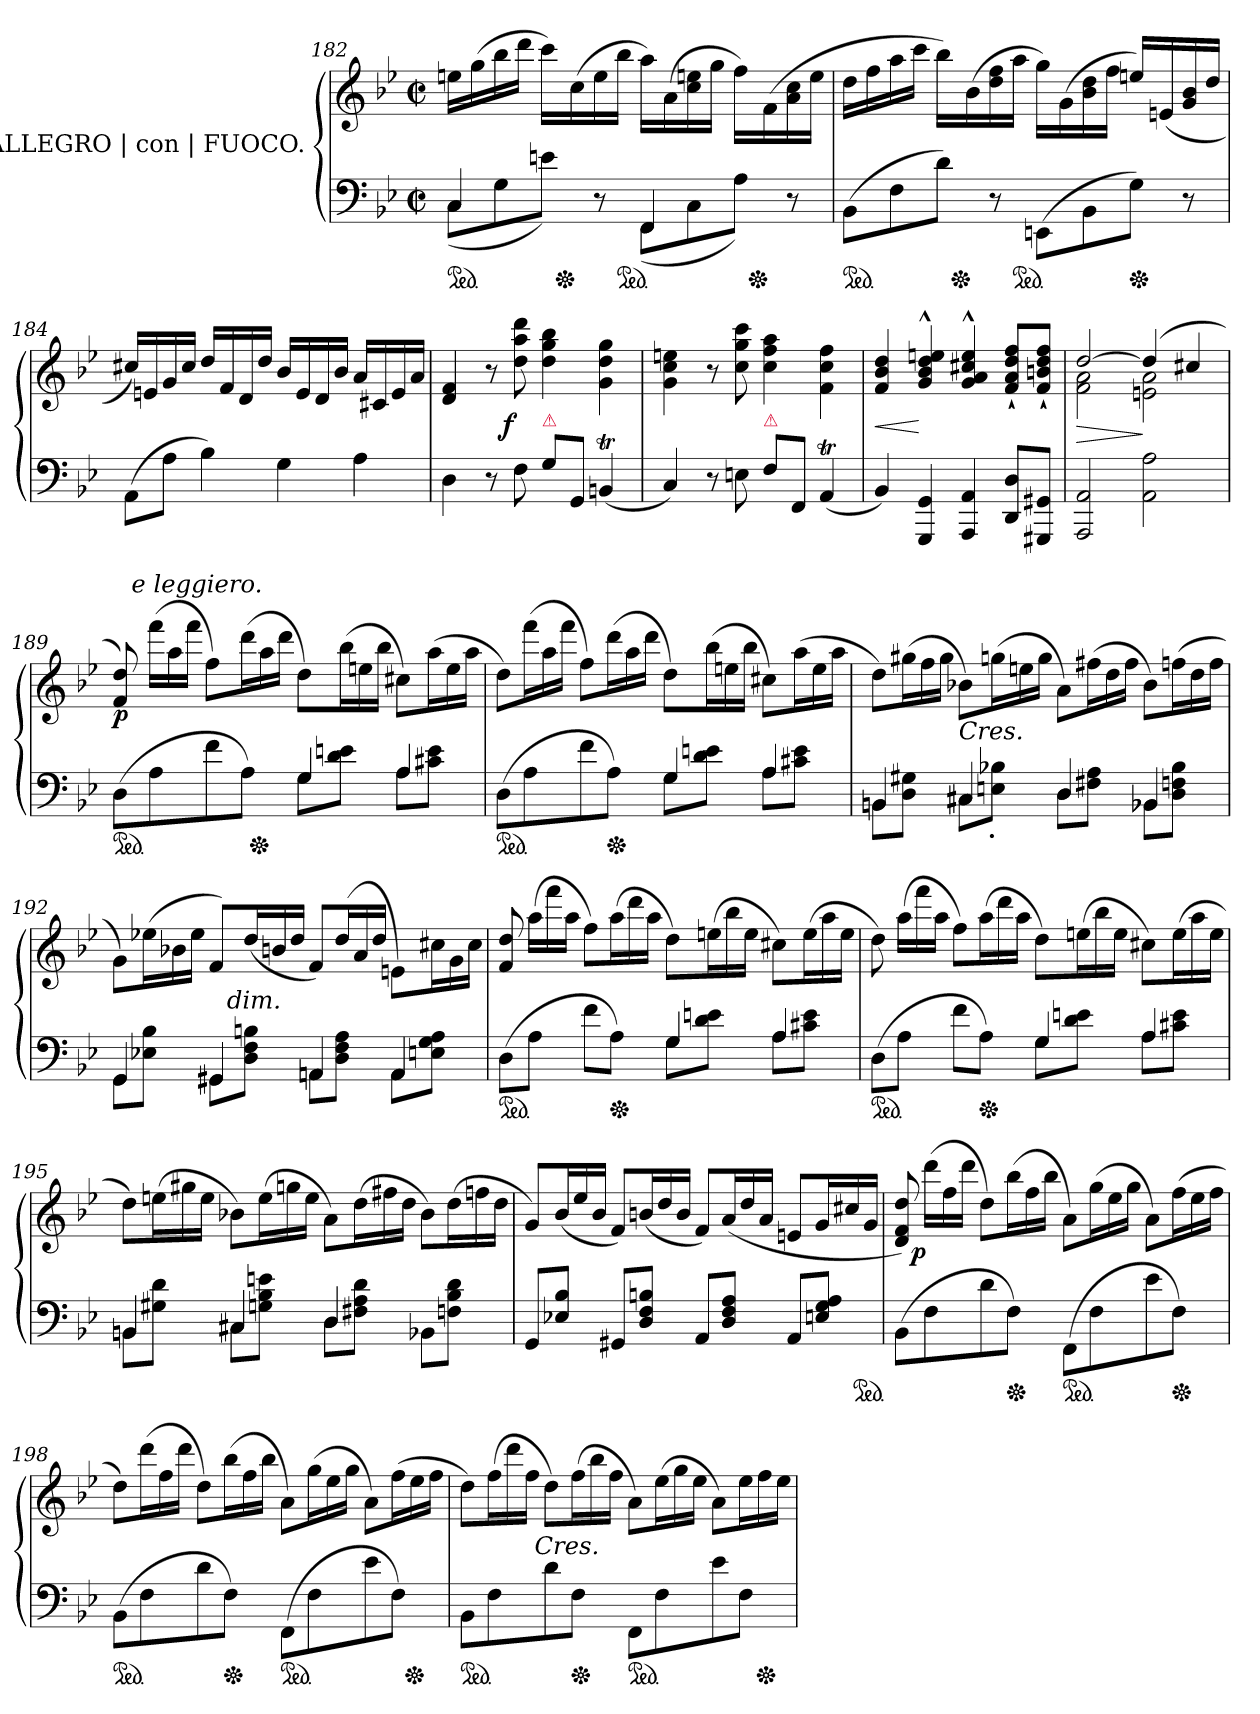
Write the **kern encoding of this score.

**kern	**kern	**dynam
*part1	*part1	*part1
*staff2	*staff1	*staff1/2
*I"ALLEGRO | con | FUOCO.	*	*
*clefF4	*clefG2	*
*k[b-e-]	*k[b-e-]	*
*g:	*g:	*
*M2/2	*M2/2	*
*met(c|)	*met(c|)	*
=182	=182	=182
*^	*	*
*ped	*	*	*
*	*	*^	*
4C	(>8CL	16eenLL	4ryy	.
.	.	(>16gg	.	.
.	8G	16bb-	.	.
.	.	16dddJJ	.	.
4reeeyy	8enJ)	16cccLL)	32ryy	.
*Xped	*	*	*	*
.	.	.	2ryy	.
.	.	(>16cc	.	.
.	8r	16ee	.	.
*ped	*	*	*	*
.	.	16bb-JJ	.	.
4FF	(>8FFL	16aaLL)	.	.
.	.	(>16a	.	.
.	8C	16cc 16een	.	.
.	.	16ggJJ	.	.
4rAyy	8AJ)	16ffLL)	.	.
*Xped	*	*	*	*
.	.	.	8..ryy	.
.	.	(>16f	.	.
.	8r	16a 16cc	.	.
.	.	16eeJJ	.	.
*v	*v	*	*	*
=183	=183	=183	=183
*ped	*	*	*
(>8BB-L	16ddLL	4ryy	.
.	16ff	.	.
8F	16aa	.	.
.	16cccJJ	.	.
8dJ)	16bb-LL)	32ryy	.
*Xped	*	*	*
.	.	2ryy	.
.	(>16b-	.	.
8r	16dd 16ff	.	.
*ped	*	*	*
.	16aaJJ	.	.
(>8EEn\L	16ggLL)	.	.
.	(>16g	.	.
8BB-	16b- 16dd	.	.
.	16ffJJ	.	.
*Xped	*	*	*
8GJ)	16eenLL)	.	.
.	.	8..ryy	.
.	(>16en	.	.
8r	16g 16b-	.	.
.	16ddJJ	.	.
*	*v	*v	*
=184	=184	=184
(>8AAL	16cc#X/LL)	.
.	16en	.
8AJ	16g	.
.	16cc#JJ	.
4B-)	16ddLL	.
.	16f	.
.	16d	.
.	16ddJJ	.
4G	16b-/LL	.
.	16e	.
.	16d	.
.	16b-JJ	.
4A	16a/LL	.
.	16c#X	.
.	16e	.
.	16aJJ	.
=185	=185	=185
4D	4d 4f	.
8r	8r	.
!	!	!LO:DY:rj
8F	8dd 8aa 8ddd	f
!LO:TX:a:color=crimson:t=⚠	!	!
8G\L	4dd 4gg 4bb-	.
8GG/J	.	.
(<4BBnt	4g 4dd 4gg	.
=186	=186	=186
4C)	4g 4cc 4een	.
8r	8r	.
8En	8cc 8gg 8ccc	.
!LO:TX:a:color=crimson:t=⚠	!	!
8F\L	4cc 4ff 4aa	.
8FF/J	.	.
(<4AAt	4f 4cc 4ff	.
=187	=187	=187
4BB-)	4f/ 4b-/ 4dd/	<
4GGG 4GG	4g^^</ 4b-^^</ 4dd^^</ 4een^^</	[
4AAA 4AA	4g^^</ 4a^^</ 4cc#X^^</ 4ee^^</	.
8DD 8DL	8f`</ 8a`</ 8dd`</ 8ff`</L	.
8GGG#X 8GG#XJ	8f`< 8bn`< 8dd`< 8ff`<J	.
=188	=188	=188
*	*^	*
2AAA 2AA	[2dd	2f 2a	>
2AA 2A	(>4dd]	2en 2a	]
.	4cc#X	.	.
=189	=189	=189	=189
*^	*	*	*
*ped	*	*	*	*
*	*	*	*^	*
(>8D\L	2rcyy	8f 8dd)	16ryy	3ryy	p
!	!	!	!LO:TX:a:i:t=e leggiero.	!	!
.	.	.	2...ryy	.	.
*	*	*Xtuplet	*	*	*
8A	.	(>24fffLL	.	.	.
.	.	24aa	.	.	.
.	.	24fffJJ	.	.	.
8f	.	8ffL)	.	.	.
.	.	.	.	24.ryy	.
8AJ)	.	(>24dddL	.	.	.
*Xped	*	*	*	*	*
.	.	.	.	3ryy	.
.	.	24aa	.	.	.
.	.	24dddJJ	.	.	.
4G/	8GL	8ddL)	.	.	.
.	8d\ 8en\J	(>24bb-L	.	.	.
.	.	24een	.	.	.
.	.	24bb-JJ	.	.	.
.	.	.	.	6ryy	.
4A/	8AL	8cc#XL)	.	.	.
.	8c#X\ 8e\J	(>24aaL	.	.	.
.	.	.	.	12ryy	.
.	.	24ee	.	.	.
.	.	24aaJJ	.	.	.
.	.	.	.	48ryy	.
*	*	*v	*v	*v	*
=190	=190	=190	=190
*ped	*	*	*
2rgyy	(>8DL	8ddL)	.
.	8A	(>24fffL	.
.	.	24aa	.
.	.	24fffJJ	.
.	8f	8ffL)	.
*Xped	*	*	*
.	8AJ)	(>24dddL	.
.	.	24aa	.
.	.	24dddJJ	.
4G	8GL	8ddL)	.
.	8d 8enJ	(>24bb-L	.
.	.	24een	.
.	.	24bb-JJ	.
4A	8AL	8cc#XL)	.
.	8c#X 8eJ	(>24aaL	.
.	.	24ee	.
.	.	24aaJJ	.
=191	=191	=191	=191
4BBn/	8BBn\L	8ddL)	.
.	8D 8G#XJ	(24gg#XL	.
.	.	24ff	.
.	.	24gg#JJ	.
!	!	!LO:TX:c:i:t=Cres.	!
4C#X	8C#XL	8b-XL)	.
.	8En' 8B-X'J	(24ggnL	.
.	.	24een	.
.	.	24ggJJ	.
4D	8DL	8aL)	.
.	8F#X 8AJ	(24ff#XL	.
.	.	24dd	.
.	.	24ff#JJ	.
4BB-X	8BB-XL	8b-L)	.
.	8D 8Fn 8B-J	(24ffnL	.
.	.	24dd	.
.	.	24ffJJ	.
=192	=192	=192	=192
*	*	*^	*
4GG	8GGL	8gL)	4ryy	.
.	8E-X 8B-J	(24ee-XL	.	.
.	.	24b-X	.	.
.	.	24ee-JJ	.	.
4GG#X	8GG#XL	8fL)	16ryy	.
!	!	!	!LO:TX:c:i:t=dim.	!
.	.	.	2ryy	.
.	8D 8F 8BnJ	(24ddL	.	.
.	.	24bn	.	.
.	.	24ddJJ	.	.
4AAn	8AAnL	8fL)	.	.
.	8D 8F 8AJ	(24ddL	.	.
.	.	24a	.	.
.	.	24ddJJ	.	.
4AA	8AAL	8en\L)	.	.
.	.	.	8.ryy	.
.	8En 8G 8AJ	24cc#XL	.	.
.	.	24g	.	.
.	.	24cc#JJ	.	.
*	*	*v	*v	*
=193	=193	=193	=193
*ped	*	*	*
(>8D\L	2rcyy	8f 8dd	.
8AJ	.	(>24aaLL	.
.	.	24fff	.
.	.	24aaJJ	.
8fL	.	8ffL)	.
*Xped	*	*	*
8AJ)	.	(>24aaL	.
.	.	24ddd	.
.	.	24aaJJ	.
4G	8GL	8ddL)	.
.	8d 8enJ	(>24eenL	.
.	.	24bb-	.
.	.	24eeJJ	.
4A	8AL	8cc#XL)	.
.	8c#X 8eJ	(>24eeL	.
.	.	24aa	.
.	.	24eeJJ	.
=194	=194	=194	=194
*ped	*	*	*
(>8D\L	2ryy	8dd)	.
8AJ	.	(>24aaLL	.
.	.	24fff	.
.	.	24aaJJ	.
8fL	.	8ffL)	.
*Xped	*	*	*
8AJ)	.	(>24aaL	.
.	.	24ddd	.
.	.	24aaJJ	.
4G	8GL	8ddL)	.
.	8d 8enJ	(>24eenL	.
.	.	24bb-	.
.	.	24eeJJ	.
4A	8AL	8cc#XL)	.
.	8c#X 8eJ	(>24eeL	.
.	.	24aa	.
.	.	24eeJJ	.
=195	=195	=195	=195
4BBn	8BBnL	8ddL)	.
.	8G#X 8dJ	(>24eenL	.
.	.	24gg#X	.
.	.	24eeJJ	.
4C#X	8C#XL	8b-XL)	.
.	8Gn 8B- 8enJ	(>24eeL	.
.	.	24ggn	.
.	.	24eeJJ	.
4D	8DL	8aL)	.
.	8F#X 8A 8dJ	(>24ddL	.
.	.	24ff#X	.
.	.	24ddJJ	.
4ryy	8BB-XL	8b-L)	.
.	8Fn 8B- 8dJ	(>24ddL	.
.	.	24ffn	.
.	.	24ddJJ	.
*v	*v	*	*
=196	=196	=196
8GG/L	8g/L)	.
8E-X 8B-J	(<24b-L	.
.	24ee-	.
.	24b-JJ	.
8GG#X/L	8fL)	.
8D 8F 8BnJ	(<24bnL	.
.	24dd	.
.	24bJJ	.
8AA/L	8fL)	.
8D 8F 8AJ	(<24aL	.
.	24dd	.
.	24aJJ	.
8AA/L	8enL	.
8En 8G 8AJ	24gL	.
.	24cc#X	.
.	24gJJ	.
*ped	*	*
=197	=197	=197
(>8BB-L	8d 8f 8dd)	.
!	!	!LO:DY:rj
8F	(>24dddLL	p
.	24ff	.
.	24dddJJ	.
8d	8ddL)	.
*Xped	*	*
8FJ)	(>24bb-L	.
.	24ff	.
.	24bb-JJ	.
!LO:TX:a:color=crimson:t=⚠	!	!
*ped	*	*
(>8FF/L	8aL)	.
8F\	(>24ggL	.
.	24ee-	.
.	24ggJJ	.
8e-\	8aL)	.
*Xped	*	*
8F\J)	(>24ffL	.
.	24ee-	.
.	24ffJJ	.
=198	=198	=198
*ped	*	*
(>8BB-L	8ddL)	.
8F	(>24dddL	.
.	24ff	.
.	24dddJJ	.
8d	8ddL)	.
*Xped	*	*
8FJ)	(>24bb-L	.
.	24ff	.
.	24bb-JJ	.
!LO:TX:a:color=crimson:t=⚠	!	!
*ped	*	*
(8FF/L	8aL)	.
8F\	(>24ggL	.
.	24ee-	.
.	24ggJJ	.
8e-\	8aL)	.
8F\J)	(>24ffL	.
*Xped	*	*
.	24ee-	.
.	24ffJJ	.
=199	=199	=199
*	*^	*
*ped	*	*	*
8BB-L	8ddL)	6ryy	.
8F	(>24ffL	.	.
.	24ddd	24.ryy	.
.	24ffJJ	.	.
!	!	!LO:TX:c:i:t=Cres.	!
.	.	3%2ryy	.
8d	8ddL)	.	.
*Xped	*	*	*
8FJ	(>24ffL	.	.
.	24bb-	.	.
.	24ffJJ	.	.
!LO:TX:a:color=crimson:t=⚠	!	!	!
*ped	*	*	*
8FF/L	8aL)	.	.
8F\	(>24ee-L	.	.
.	24gg	.	.
.	24ee-JJ	.	.
8e-\	8aL)	.	.
8F\J	24ee-L	.	.
.	.	12ryy	.
*Xped	*	*	*
.	24ff	.	.
.	24ee-JJ	.	.
.	.	48ryy	.
*	*v	*v	*
=	=	=
*-	*-	*-
